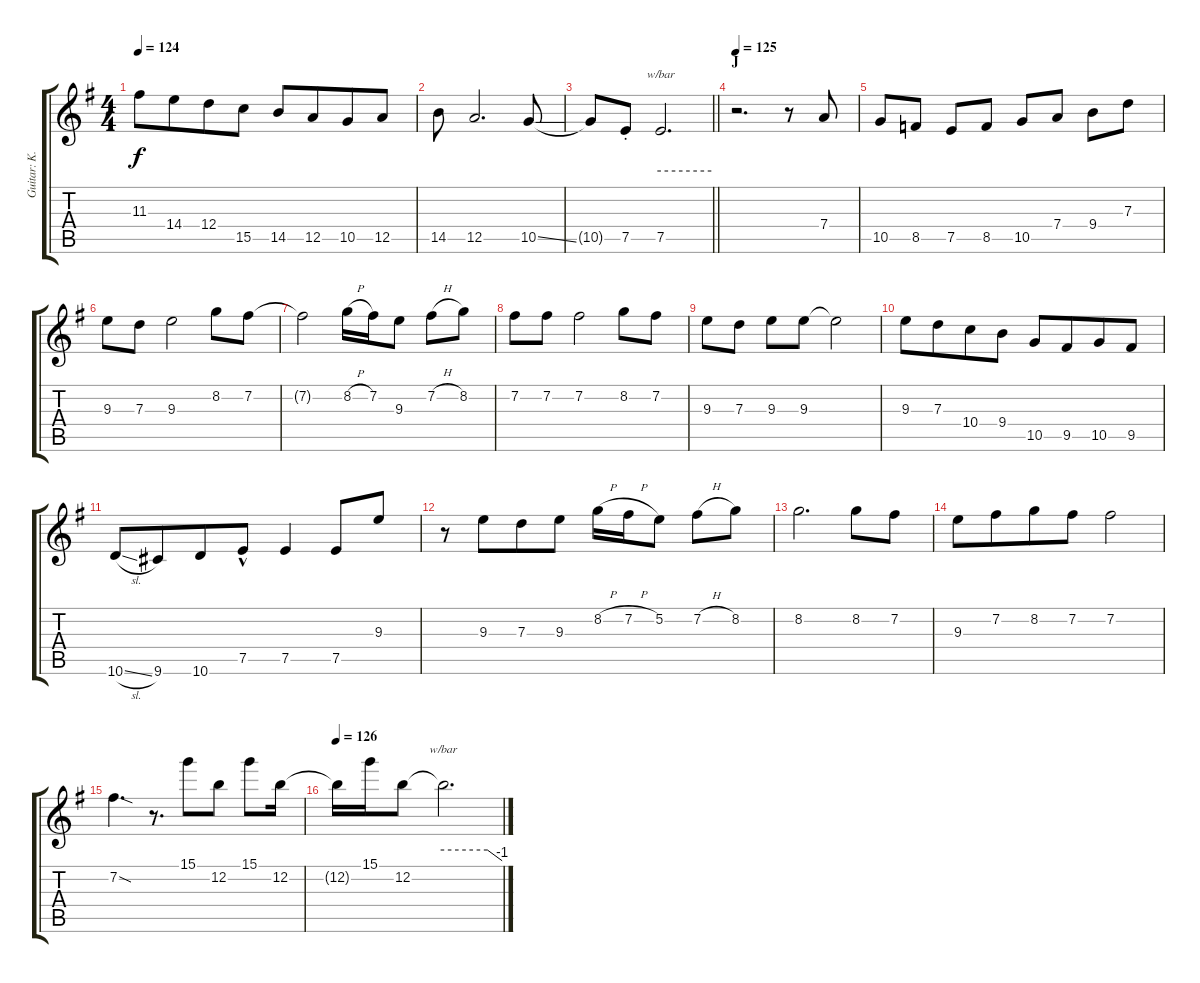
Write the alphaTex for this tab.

\track ("Guitar: K.K." "Guitar: K.") {instrument acousticguitarsteel}
\staff {score tabs}
\tuning (E4 B3 G3 D3 A2 E2) {hide}
\ts (4 4)
\tempo 124
\clef g2
\ks g
11.3.8{dy f} 14.4.8{beam merge} 12.4.8 15.5.8 14.5.8 12.5.8{beam merge} 10.5.8 12.5.8 |
14.5.8 12.5.2{d} 10.5{ss}.8 |
\barLineRight lightlight
10.5{t}.8 7.5{st}.8 7.5.2{d tbe (hold default 0 0 60 0)} |
\section ("" "J")
\tempo 125
r.2{d} r.8 7.4.8 |
10.5.8 8.5.8 7.5.8 8.5.8 10.5.8 7.4.8 9.4.8 7.3.8 |
9.3.8 7.3.8 9.3.2 8.2.8 7.2.8 |
7.2{t}.2 8.2{h}.16 7.2.16 9.3.8 7.2{h}.8 8.2.8 |
7.2.8 7.2.8 7.2.2 8.2.8 7.2.8 |
9.3.8 7.3.8 9.3.8 9.3.8 9.3{t}.2 |
9.3.8 7.3.8{beam merge} 10.4.8 9.4.8 10.5.8 9.5.8{beam merge} 10.5.8 9.5.8 |
10.6{sl}.8 9.6.8{beam merge} 10.6.8 7.5{hac}.8 7.5.4 7.5.8 9.3.8 |
r.8 9.3.8{beam merge} 7.3.8 9.3.8 8.2{h}.16 7.2{h}.16 5.2.8 7.2{h}.8 8.2.8 |
8.2.2{d} 8.2.8 7.2.8 |
9.3.8 7.2.8{beam merge} 8.2.8 7.2.8 7.2.2 |
7.2{sod}.4{d} r.8{d} 15.1.8 12.2.8 15.1.8 12.2.16 |
\tempo 126
12.2{t}.16 15.1.16 12.2.8 12.2{t}.2{d tbe (custom default 0 0 45 0 60 -4)}
